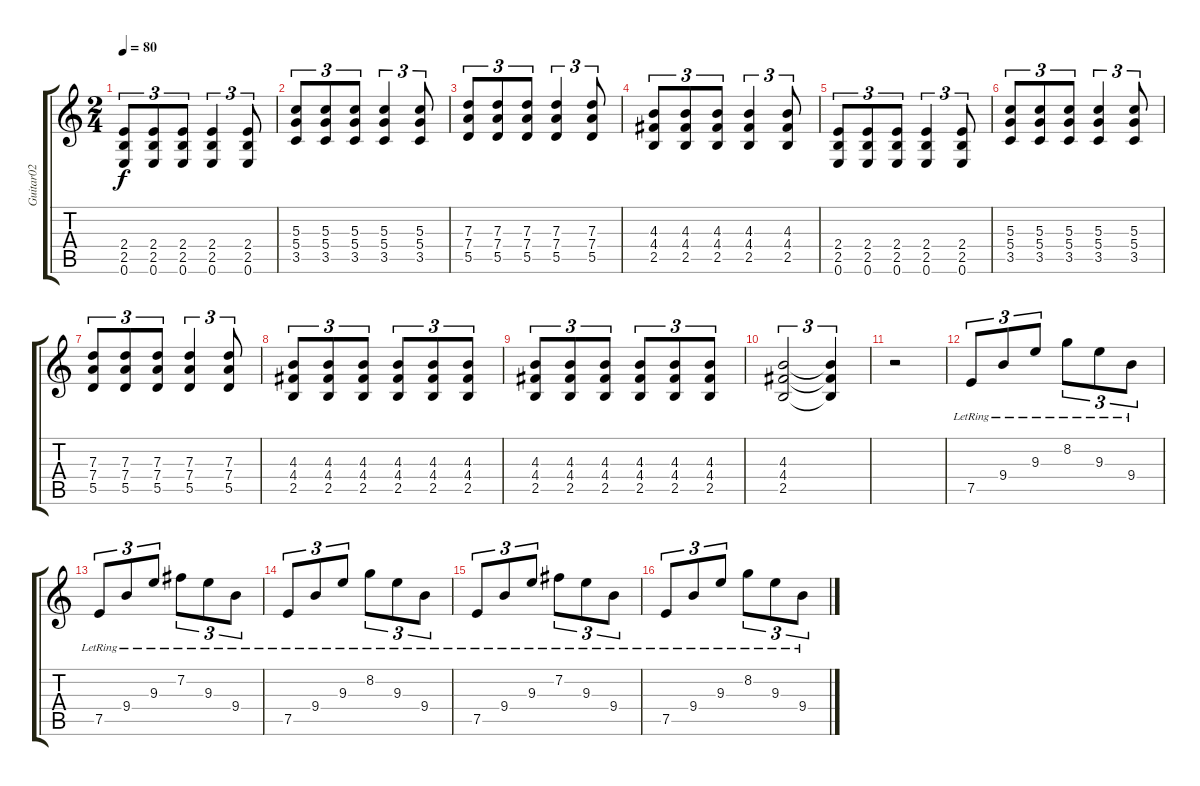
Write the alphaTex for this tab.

\track ("Guitar02" "Guitar02") {instrument electricguitarclean}
\staff {score tabs}
\tuning (E4 B3 G3 D3 A2 E2) {hide}
\ts (2 4)
\tempo 80
\clef g2
\ks c
(2.4 2.5 0.6).8{tu (3 2) dy f} (2.4 2.5 0.6).8{tu (3 2)} (2.4 2.5 0.6).8{tu (3 2)} (2.4 2.5 0.6).4{tu (3 2)} (2.4 2.5 0.6).8{tu (3 2)} |
(5.3 5.4 3.5).8{tu (3 2)} (5.3 5.4 3.5).8{tu (3 2)} (5.3 5.4 3.5).8{tu (3 2)} (5.3 5.4 3.5).4{tu (3 2)} (5.3 5.4 3.5).8{tu (3 2)} |
(7.3 7.4 5.5).8{tu (3 2)} (7.3 7.4 5.5).8{tu (3 2)} (7.3 7.4 5.5).8{tu (3 2)} (7.3 7.4 5.5).4{tu (3 2)} (7.3 7.4 5.5).8{tu (3 2)} |
(4.3 4.4 2.5).8{tu (3 2)} (4.3 4.4 2.5).8{tu (3 2)} (4.3 4.4 2.5).8{tu (3 2)} (4.3 4.4 2.5).4{tu (3 2)} (4.3 4.4 2.5).8{tu (3 2)} |
(2.4 2.5 0.6).8{tu (3 2)} (2.4 2.5 0.6).8{tu (3 2)} (2.4 2.5 0.6).8{tu (3 2)} (2.4 2.5 0.6).4{tu (3 2)} (2.4 2.5 0.6).8{tu (3 2)} |
(5.3 5.4 3.5).8{tu (3 2)} (5.3 5.4 3.5).8{tu (3 2)} (5.3 5.4 3.5).8{tu (3 2)} (5.3 5.4 3.5).4{tu (3 2)} (5.3 5.4 3.5).8{tu (3 2)} |
(7.3 7.4 5.5).8{tu (3 2)} (7.3 7.4 5.5).8{tu (3 2)} (7.3 7.4 5.5).8{tu (3 2)} (7.3 7.4 5.5).4{tu (3 2)} (7.3 7.4 5.5).8{tu (3 2)} |
(4.3 4.4 2.5).8{tu (3 2)} (4.3 4.4 2.5).8{tu (3 2)} (4.3 4.4 2.5).8{tu (3 2)} (4.3 4.4 2.5).8{tu (3 2)} (4.3 4.4 2.5).8{tu (3 2)} (4.3 4.4 2.5).8{tu (3 2)} |
(4.3 4.4 2.5).8{tu (3 2)} (4.3 4.4 2.5).8{tu (3 2)} (4.3 4.4 2.5).8{tu (3 2)} (4.3 4.4 2.5).8{tu (3 2)} (4.3 4.4 2.5).8{tu (3 2)} (4.3 4.4 2.5).8{tu (3 2)} |
(4.3 4.4 2.5).2{tu (3 2)} (4.3{t} 4.4{t} 2.5{t}).4{tu (3 2)} |
r.2 |
7.5{lr}.8{tu (3 2) volume 12} 9.4{lr}.8{tu (3 2)} 9.3{lr}.8{tu (3 2)} 8.2{lr}.8{tu (3 2)} 9.3{lr}.8{tu (3 2)} 9.4{lr}.8{tu (3 2)} |
7.5{lr}.8{tu (3 2)} 9.4{lr}.8{tu (3 2)} 9.3{lr}.8{tu (3 2)} 7.2{lr}.8{tu (3 2)} 9.3{lr}.8{tu (3 2)} 9.4{lr}.8{tu (3 2)} |
7.5{lr}.8{tu (3 2)} 9.4{lr}.8{tu (3 2)} 9.3{lr}.8{tu (3 2)} 8.2{lr}.8{tu (3 2)} 9.3{lr}.8{tu (3 2)} 9.4{lr}.8{tu (3 2)} |
7.5{lr}.8{tu (3 2)} 9.4{lr}.8{tu (3 2)} 9.3{lr}.8{tu (3 2)} 7.2{lr}.8{tu (3 2)} 9.3{lr}.8{tu (3 2)} 9.4{lr}.8{tu (3 2)} |
7.5{lr}.8{tu (3 2)} 9.4{lr}.8{tu (3 2)} 9.3{lr}.8{tu (3 2)} 8.2{lr}.8{tu (3 2)} 9.3{lr}.8{tu (3 2)} 9.4{lr}.8{tu (3 2)}
